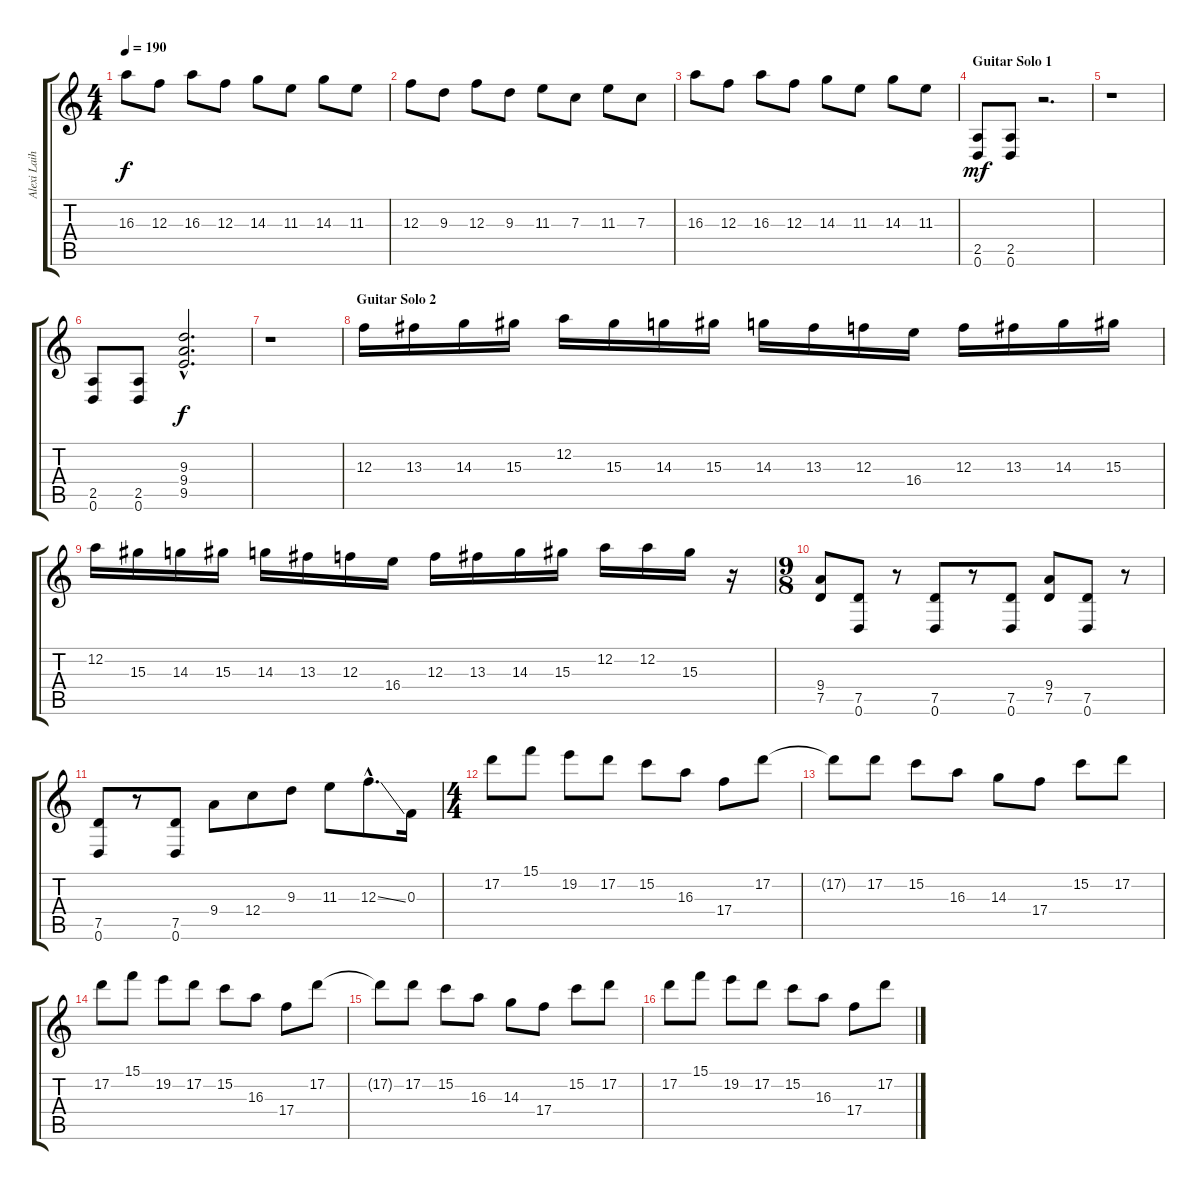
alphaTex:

\track ("Alexi Laiho" "Alexi Laih") {instrument distortionguitar}
\staff {score tabs}
\tuning (D4 A3 F3 C3 G2 D2) {hide}
\ts (4 4)
\tempo 190
\clef g2
\ks c
16.3.8{dy f} 12.3.8 16.3.8 12.3.8 14.3.8 11.3.8 14.3.8 11.3.8 |
12.3.8 9.3.8 12.3.8 9.3.8 11.3.8 7.3.8 11.3.8 7.3.8 |
16.3.8 12.3.8 16.3.8 12.3.8 14.3.8 11.3.8 14.3.8 11.3.8 |
\section ("" "Guitar Solo 1")
(2.5 0.6).8{dy mf} (2.5 0.6).8 r.2{d} |
r.1 |
(2.5 0.6).8 (2.5 0.6).8 (9.3{hac} 9.4{hac} 9.5{hac}).2{d dy f} |
r.1 |
\section ("" "Guitar Solo 2")
12.3.16 13.3.16 14.3.16 15.3.16 12.2.16 15.3.16 14.3.16 15.3.16 14.3.16 13.3.16 12.3.16 16.4.16 12.3.16 13.3.16 14.3.16 15.3.16 |
12.2.16 15.3.16 14.3.16 15.3.16 14.3.16 13.3.16 12.3.16 16.4.16 12.3.16 13.3.16 14.3.16 15.3.16 12.2.16 12.2.16 15.3.16 r.16 |
\ts (9 8)
(9.4 7.5).8 (7.5 0.6).8 r.8 (7.5 0.6).8 r.8 (7.5 0.6).8 (9.4 7.5).8 (7.5 0.6).8 r.8 |
(7.5 0.6).8 r.8 (7.5 0.6).8 9.4.8 12.4.8 9.3.8 11.3.8 12.3{ss hac}.8{d} 0.3.16 |
\ts (4 4)
17.2.8{instrument distortionguitar} 15.1.8 19.2.8 17.2.8 15.2.8 16.3.8 17.4.8 17.2.8 |
17.2{t}.8 17.2.8 15.2.8 16.3.8 14.3.8 17.4.8 15.2.8 17.2.8 |
17.2.8 15.1.8 19.2.8 17.2.8 15.2.8 16.3.8 17.4.8 17.2.8 |
17.2{t}.8 17.2.8 15.2.8 16.3.8 14.3.8 17.4.8 15.2.8 17.2.8 |
17.2.8 15.1.8 19.2.8 17.2.8 15.2.8 16.3.8 17.4.8 17.2.8
